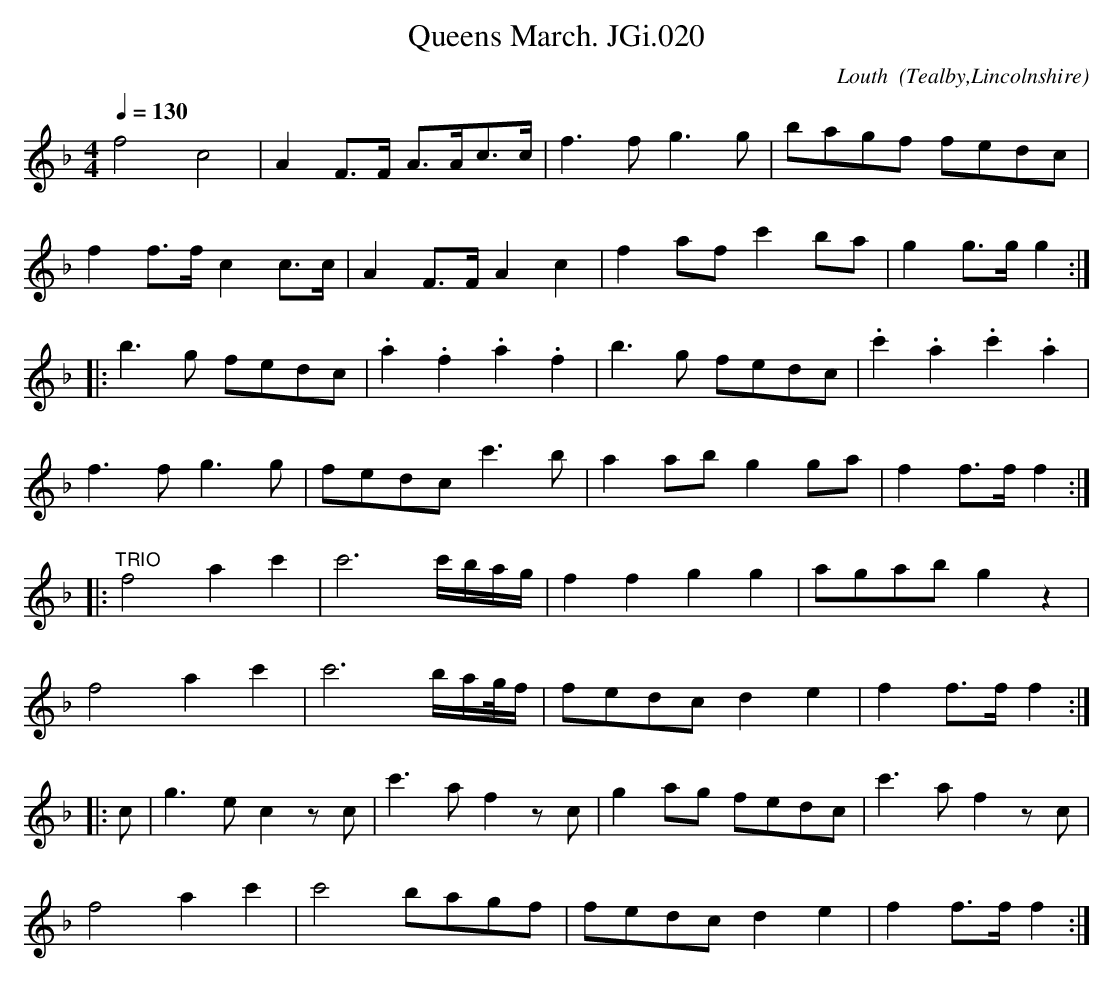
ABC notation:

X:1
T:Queens March. JGi.020
C:Louth
L:1/8
M:4/4
O:Tealby,Lincolnshire
Q:1/4=130
K:F
f4c4|A2F>F A>Ac>c|f3fg3g|bagf fedc|
f2f>fc2c>c|A2F>FA2c2|f2af c'2ba|g2g>gg2:|
|:b3g fedc|.a2.f2.a2.f2|b3g fedc|.c'2.a2.c'2.a2|
f3fg3g|fedc c'3b|a2abg2ga|f2f>ff2:|
|:"TRIO"f4a2c'2|c'6c'/b/a/g/|f2f2g2g2|agabg2z2|
f4a2c'2|c'6b/a/g//f/|fedc d2e2|f2f>ff2:|
|:c|g3ec2zc|c'3af2zc|g2ag fedc|c'3af2zc|
f4a2c'2|c'4bagf|fedcd2e2|f2f>ff2:|
